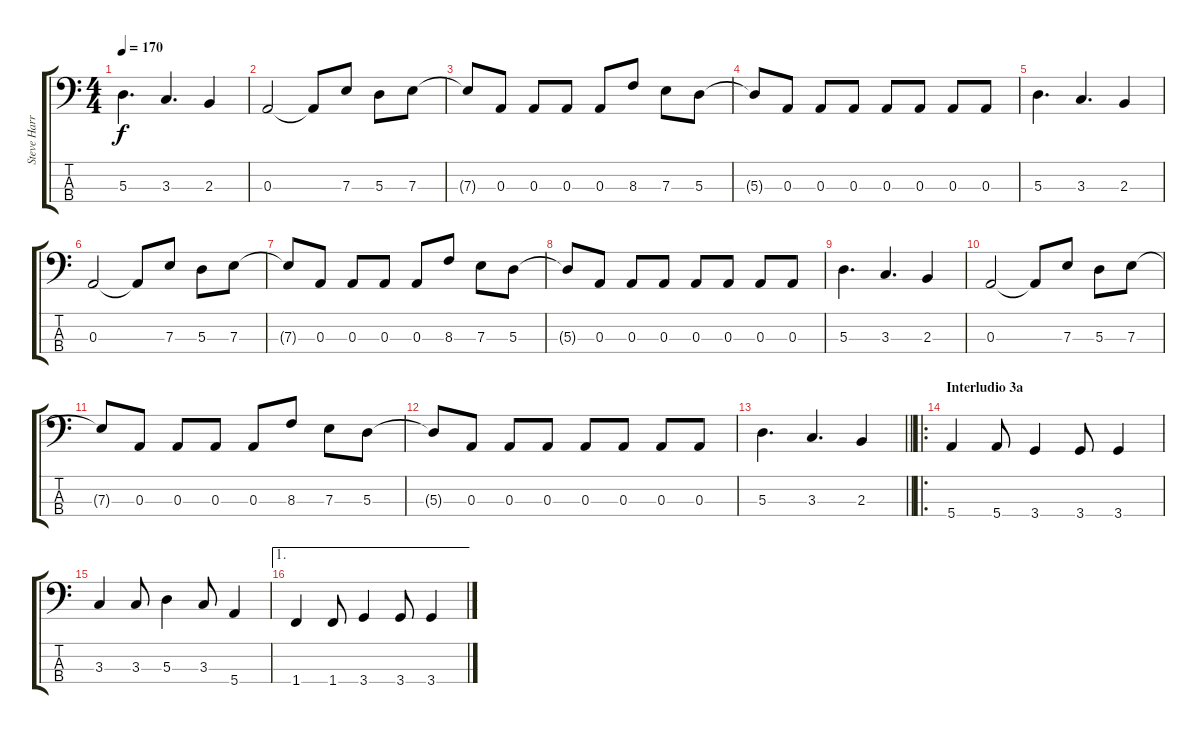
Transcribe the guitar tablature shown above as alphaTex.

\track ("Steve Harris" "Steve Harr") {instrument electricbassfinger}
\staff {score tabs}
\tuning (G2 D2 A1 E1) {hide}
\ts (4 4)
\tempo 170
\clef f4
\ks c
5.3.4{d dy f} 3.3.4{d} 2.3.4 |
0.3.2 0.3{t}.8 7.3.8 5.3.8 7.3.8 |
7.3{t}.8 0.3.8 0.3.8 0.3.8 0.3.8 8.3.8 7.3.8 5.3.8 |
5.3{t}.8 0.3.8 0.3.8 0.3.8 0.3.8 0.3.8 0.3.8 0.3.8 |
5.3.4{d} 3.3.4{d} 2.3.4 |
0.3.2 0.3{t}.8 7.3.8 5.3.8 7.3.8 |
7.3{t}.8 0.3.8 0.3.8 0.3.8 0.3.8 8.3.8 7.3.8 5.3.8 |
5.3{t}.8 0.3.8 0.3.8 0.3.8 0.3.8 0.3.8 0.3.8 0.3.8 |
5.3.4{d} 3.3.4{d} 2.3.4 |
0.3.2 0.3{t}.8 7.3.8 5.3.8 7.3.8 |
7.3{t}.8 0.3.8 0.3.8 0.3.8 0.3.8 8.3.8 7.3.8 5.3.8 |
5.3{t}.8 0.3.8 0.3.8 0.3.8 0.3.8 0.3.8 0.3.8 0.3.8 |
\barLineRight lightlight
5.3.4{d} 3.3.4{d} 2.3.4 |
\ro
\section ("" "Interludio 3a")
5.4.4 5.4.8 3.4.4 3.4.8 3.4.4 |
3.3.4 3.3.8 5.3.4 3.3.8 5.4.4 |
\ae 1
1.4.4 1.4.8 3.4.4 3.4.8 3.4.4
